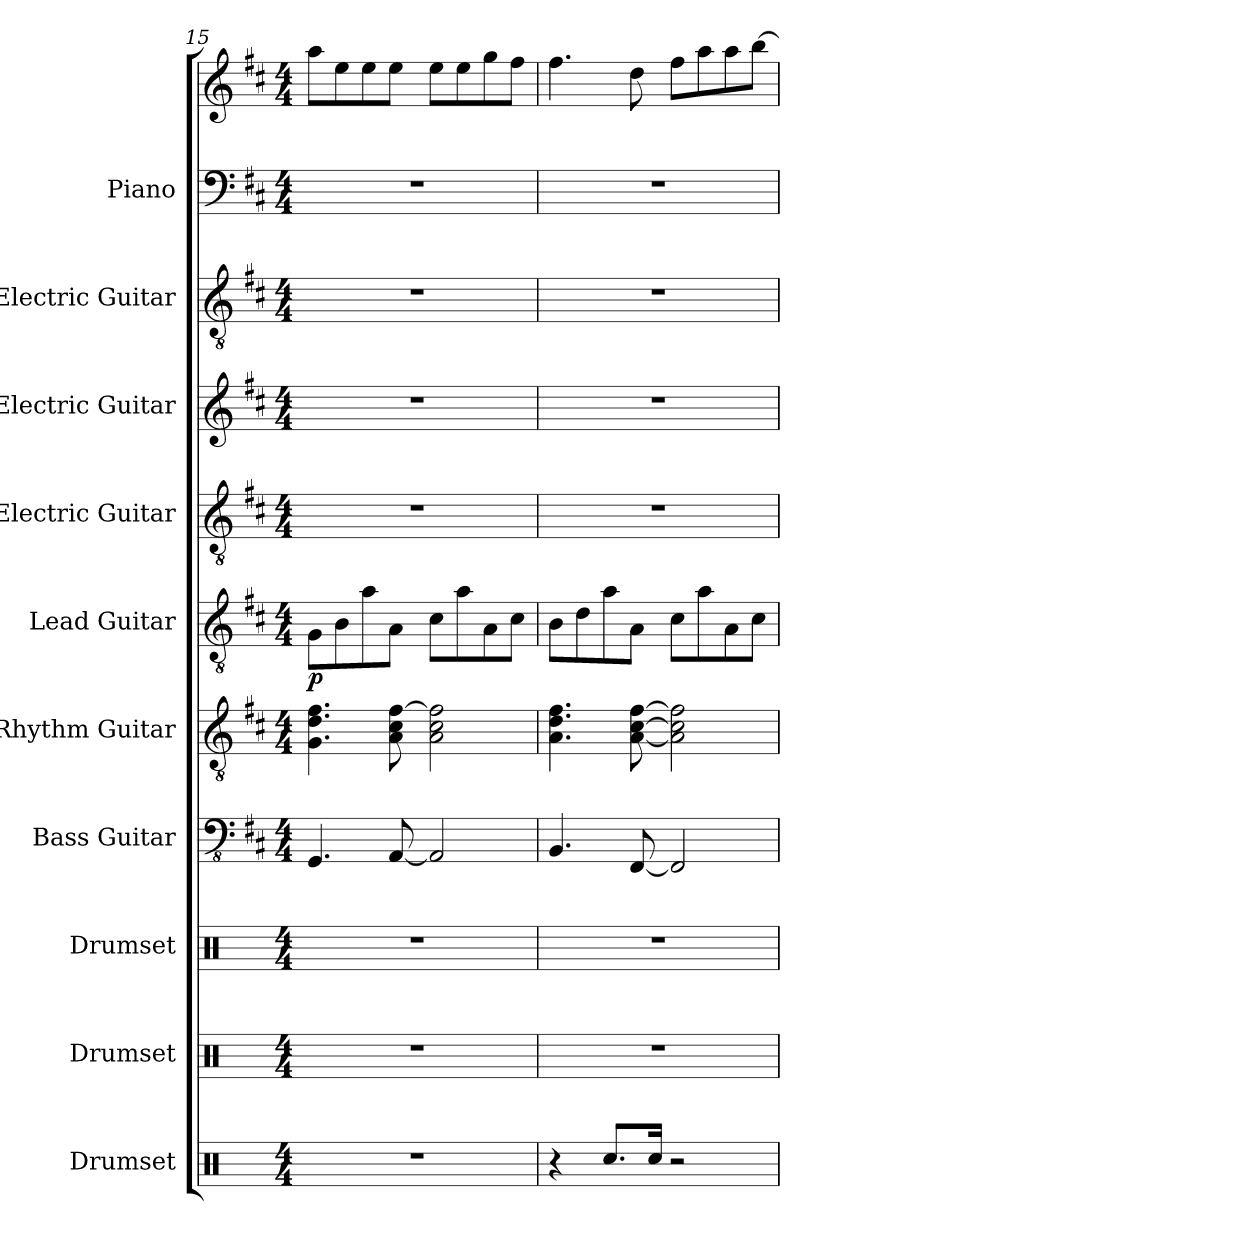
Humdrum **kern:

**kern	**kern	**kern	**kern	**kern	**kern	**dynam	**kern	**kern	**kern	**kern	**kern
*part10	*part9	*part8	*part7	*part6	*part5	*part5	*part4	*part3	*part2	*part1	*part1
*staff11	*staff10	*staff9	*staff8	*staff7	*staff6	*staff6	*staff5	*staff4	*staff3	*staff2	*staff1
*I"Drumset	*I"Drumset	*I"Drumset	*I"Bass Guitar	*I"Rhythm Guitar	*I"Lead Guitar	*	*I"Electric Guitar	*I"Electric Guitar	*I"Electric Guitar	*I"Piano	*
*I'Drs.	*I'Drs.	*I'Drs.	*I'B. Gtr.	*I'R. Gtr.	*I'L. Gtr.	*	*I'El. Guit.	*I'El. Guit.	*I'El. Guit.	*I'Pno.	*
*clefX	*clefX	*clefX	*clefFv4	*clefGv2	*clefGv2	*	*clefGv2	*clefG2	*clefGv2	*clefF4	*clefG2
*k[]	*k[]	*k[]	*k[f#c#]	*k[f#c#]	*k[f#c#]	*	*k[f#c#]	*k[f#c#]	*k[f#c#]	*k[f#c#]	*k[f#c#]
*M4/4	*M4/4	*M4/4	*M4/4	*M4/4	*M4/4	*	*M4/4	*M4/4	*M4/4	*M4/4	*M4/4
=15	=15	=15	=15	=15	=15	=15	=15	=15	=15	=15	=15
!	!	!	!	!	!	!LO:DY:b	!	!	!	!	!
1r	1r	1r	4.GGG/	4.G\ 4.d\ 4.f#\	8G\L	p	1r	1r	1r	1r	8aa\L
.	.	.	.	.	8B\	.	.	.	.	.	8ee\
.	.	.	.	.	8a\	.	.	.	.	.	8ee\
.	.	.	[8AAA/	8A\ 8c#\ [8f#\	8A\J	.	.	.	.	.	8ee\J
.	.	.	2AAA/]	2A\ 2c#\ 2f#\]	8c#\L	.	.	.	.	.	8ee\L
.	.	.	.	.	8a\	.	.	.	.	.	8ee\
.	.	.	.	.	8A\	.	.	.	.	.	8gg\
.	.	.	.	.	8c#\J	.	.	.	.	.	8ff#\J
!!LO:PB:g=z
=16	=16	=16	=16	=16	=16	=16	=16	=16	=16	=16	=16
4r	1r	1r	4.BBB/	4.A\ 4.d\ 4.f#\	8B\L	.	1r	1r	1r	1r	4.ff#\
.	.	.	.	.	8d\	.	.	.	.	.	.
8.Rcc/L	.	.	.	.	8a\	.	.	.	.	.	.
.	.	.	[8FFF#/	[8A\ [8c#\ [8f#\	8A\J	.	.	.	.	.	8dd\
16Rcc/Jk	.	.	.	.	.	.	.	.	.	.	.
2r	.	.	2FFF#/]	2A\] 2c#\] 2f#\]	8c#\L	.	.	.	.	.	8ff#\L
.	.	.	.	.	8a\	.	.	.	.	.	8aa\
.	.	.	.	.	8A\	.	.	.	.	.	8aa\
.	.	.	.	.	8c#\J	.	.	.	.	.	[8bb\J
=	=	=	=	=	=	=	=	=	=	=	=
*-	*-	*-	*-	*-	*-	*-	*-	*-	*-	*-	*-
